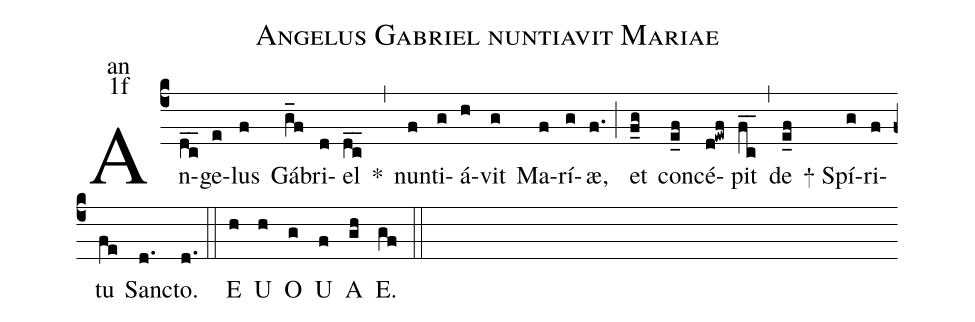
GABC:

name:Angelus Gabriel nuntiavit Mariae;
office-part:an;
mode:1f;
%%
(c4) An(dc__)ge(e)lus(f) Gá(g_f)bri(d)el(dc__) <sp>*</sp>(,) nun(f)ti(g)á(h)vit(g) Ma(f)rí(g)æ,(f.) (;) et(f_g) con(e_f)cé(d!ewf)pit(fc__) (,)
de(e_f) <sp>+</sp> Spí(g)ri(f)tu(fe) San(d.)cto.(d.) (::)
<eu>E(h) U(h) O(g) U(f) A(gh) E.(gf) </eu>(::)
